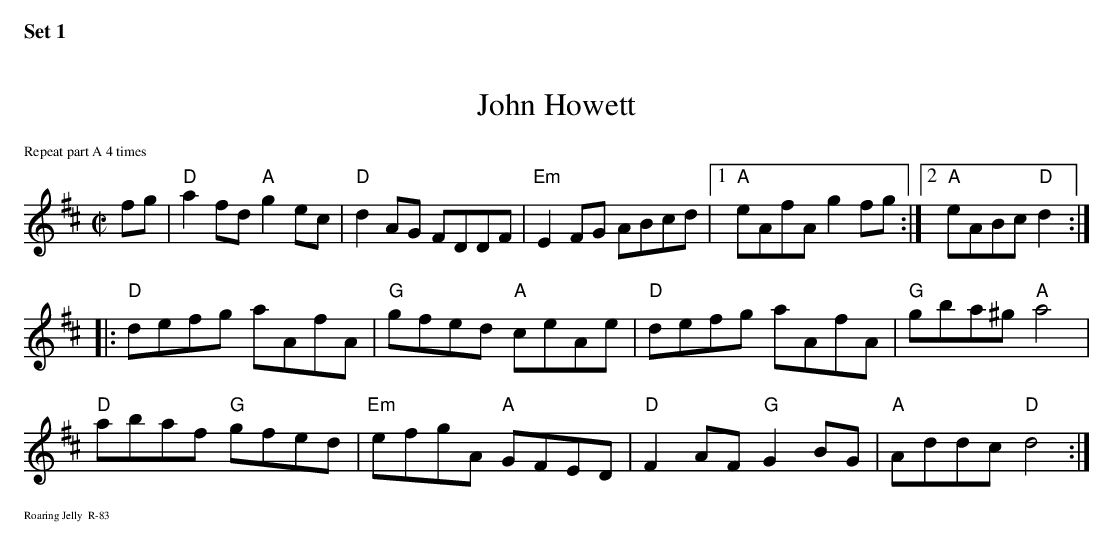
X:1
T: John Howett
M: C|
K: D
%%textfont       Times-Roman 9.0
%%text Repeat part A 4 times
%%textfont       Times-Roman 7.0
fg| "D"a2fd "A"g2ec| "D"d2AG FDDF| "Em"E2FG ABcd|1 "A"eAfA g2fg :|2 "A"eABc "D"d2 :|
|:"D"defg aAfA| "G"gfed "A"ceAe| "D"defg aAfA| "G"gba^g "A"a4|
"D"abaf "G"gfed| "Em"efgA "A"GFED| "D"F2AF "G"G2BG| "A"Addc "D"d4 :|
